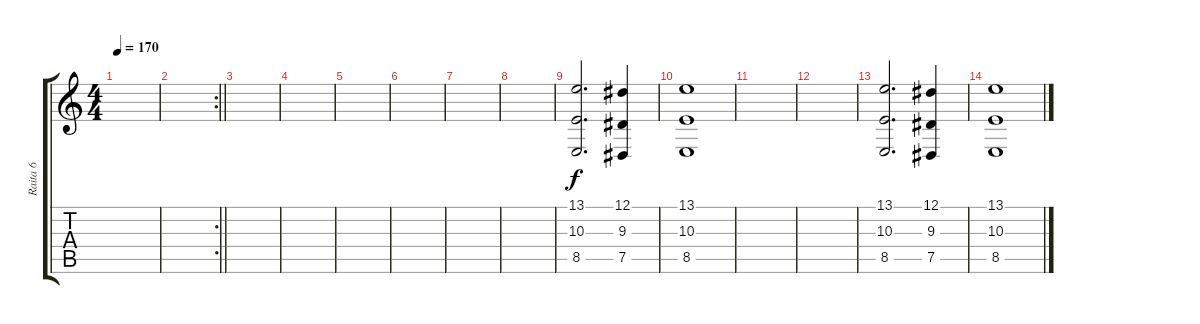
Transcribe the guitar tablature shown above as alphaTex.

\track ("Raita 6" "Raita 6") {instrument orchestrahit}
\staff {score tabs}
\tuning (Eb4 Bb3 Gb3 Db3 Ab2 Eb2) {hide}
\ts (4 4)
\tempo 170
\clef g2
\ks c
|
\rc 2
\barLineRight lightlight
|
\section ("" "")
|
|
|
|
|
|
(13.1 10.3 8.5).2{d} (12.1 9.3 7.5).4 |
(13.1 10.3 8.5).1 |
|
|
(13.1 10.3 8.5).2{d} (12.1 9.3 7.5).4 |
(13.1 10.3 8.5).1
